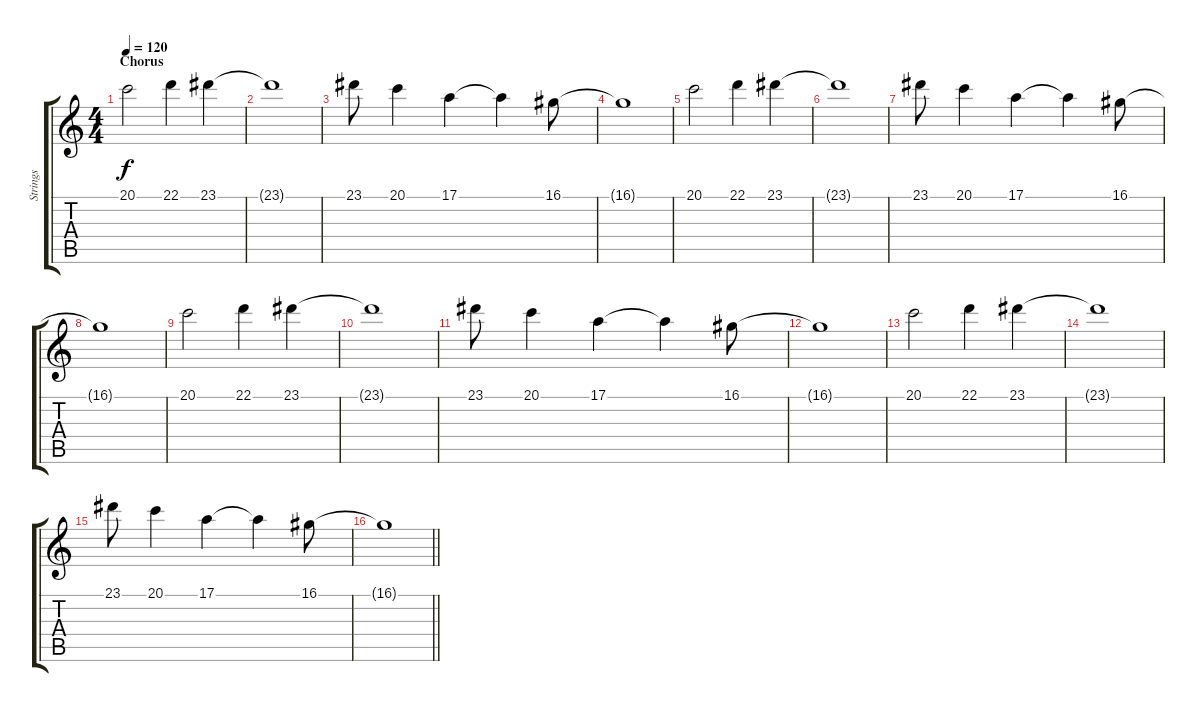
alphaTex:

\track ("Strings" "Strings") {instrument stringensemble1}
\staff {score tabs}
\tuning (E4 B3 G3 D3 A2 E2) {hide}
\ts (4 4)
\section ("" "Chorus")
\tempo 120
\clef g2
\ks c
20.1.2{dy f} 22.1.4 23.1.4 |
23.1{t}.1 |
23.1.8 20.1.4 17.1.4 17.1{t}.4 16.1.8 |
16.1{t}.1 |
20.1.2 22.1.4 23.1.4 |
23.1{t}.1 |
23.1.8 20.1.4 17.1.4 17.1{t}.4 16.1.8 |
16.1{t}.1 |
20.1.2 22.1.4 23.1.4 |
23.1{t}.1 |
23.1.8 20.1.4 17.1.4 17.1{t}.4 16.1.8 |
16.1{t}.1 |
20.1.2 22.1.4 23.1.4 |
23.1{t}.1 |
23.1.8 20.1.4 17.1.4 17.1{t}.4 16.1.8 |
\barLineRight lightlight
16.1{t}.1
